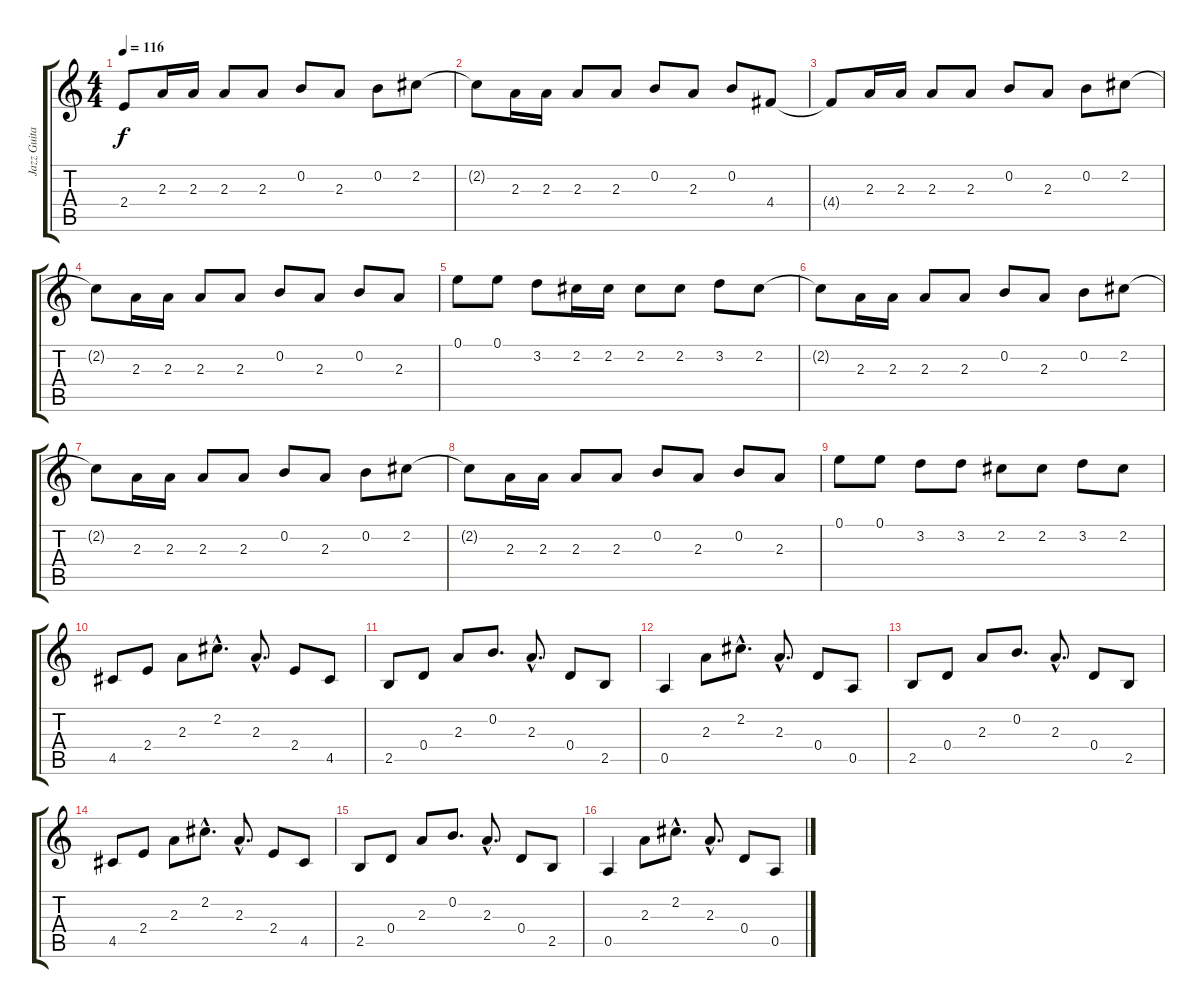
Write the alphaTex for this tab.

\track ("Jazz Guitar" "Jazz Guita") {instrument acousticguitarsteel}
\staff {score tabs}
\tuning (E4 B3 G3 D3 A2 E2) {hide}
\ts (4 4)
\tempo 116
\clef g2
\ks c
2.4{t}.8{dy f} 2.3.16 2.3.16 2.3.8 2.3.8 0.2.8 2.3.8 0.2.8 2.2.8 |
2.2{t}.8 2.3.16 2.3.16 2.3.8 2.3.8 0.2.8 2.3.8 0.2.8 4.4.8 |
4.4{t}.8 2.3.16 2.3.16 2.3.8 2.3.8 0.2.8 2.3.8 0.2.8 2.2.8 |
2.2{t}.8 2.3.16 2.3.16 2.3.8 2.3.8 0.2.8 2.3.8 0.2.8 2.3.8 |
0.1.8 0.1.8 3.2.8 2.2.16 2.2.16 2.2.8 2.2.8 3.2.8 2.2.8 |
2.2{t}.8 2.3.16 2.3.16 2.3.8 2.3.8 0.2.8 2.3.8 0.2.8 2.2.8 |
2.2{t}.8 2.3.16 2.3.16 2.3.8 2.3.8 0.2.8 2.3.8 0.2.8 2.2.8 |
2.2{t}.8 2.3.16 2.3.16 2.3.8 2.3.8 0.2.8 2.3.8 0.2.8 2.3.8 |
0.1.8 0.1.8 3.2.8 3.2.8 2.2.8 2.2.8 3.2.8 2.2.8 |
4.5.8 2.4.8 2.3.8 2.2{hac}.8{d} 2.3{hac}.8{d} 2.4.8 4.5.8 |
2.5.8 0.4.8 2.3.8 0.2.8{d} 2.3{hac}.8{d} 0.4.8 2.5.8 |
0.5.4 2.3.8 2.2{hac}.8{d} 2.3{hac}.8{d} 0.4.8 0.5.8 |
2.5.8 0.4.8 2.3.8 0.2.8{d} 2.3{hac}.8{d} 0.4.8 2.5.8 |
4.5.8 2.4.8 2.3.8 2.2{hac}.8{d} 2.3{hac}.8{d} 2.4.8 4.5.8 |
2.5.8 0.4.8 2.3.8 0.2.8{d} 2.3{hac}.8{d} 0.4.8 2.5.8 |
0.5.4 2.3.8 2.2{hac}.8{d} 2.3{hac}.8{d} 0.4.8 0.5.8
